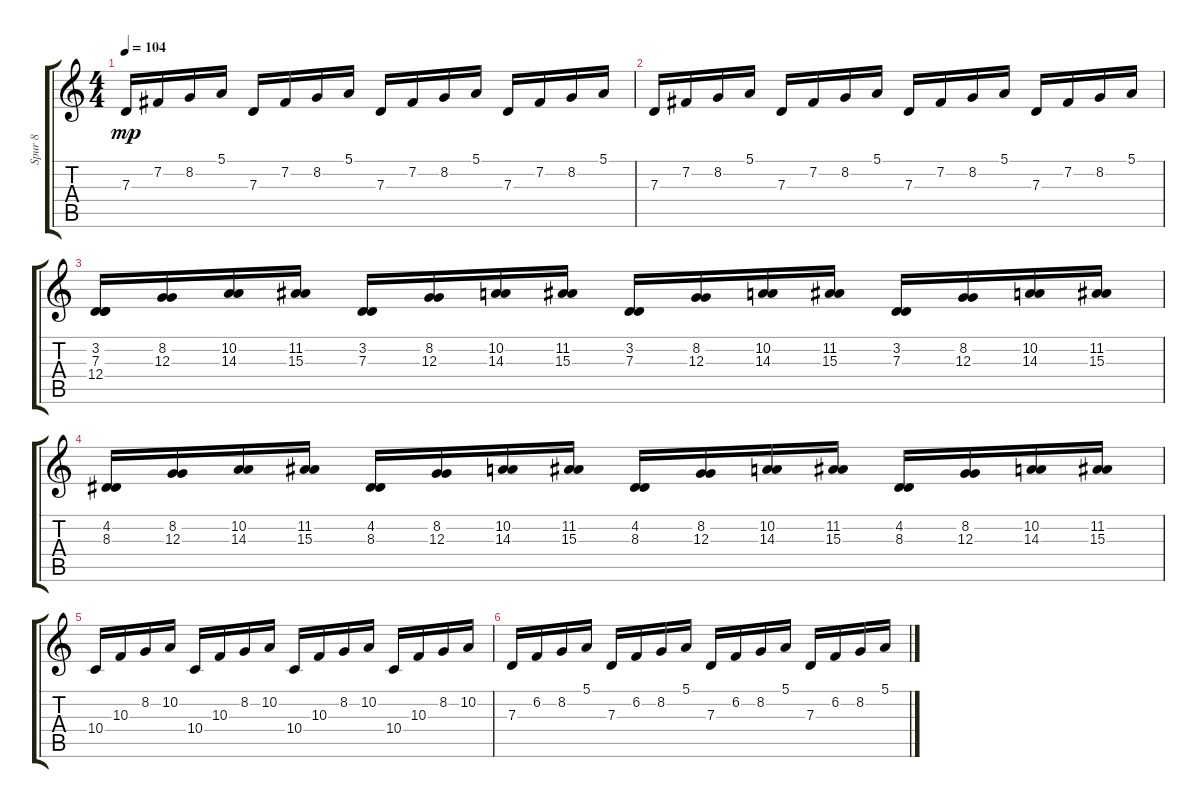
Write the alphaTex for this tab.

\track ("Spur 8" "Spur 8") {instrument electricpiano2}
\staff {score tabs}
\tuning (E4 B3 G3 D3 A2 E2) {hide}
\ts (4 4)
\tempo 104
\clef g2
\ks c
7.3.16{dy mp} 7.2.16 8.2.16 5.1.16 7.3.16 7.2.16 8.2.16 5.1.16 7.3.16 7.2.16 8.2.16 5.1.16 7.3.16 7.2.16 8.2.16 5.1.16 |
7.3.16 7.2.16 8.2.16 5.1.16 7.3.16 7.2.16 8.2.16 5.1.16 7.3.16 7.2.16 8.2.16 5.1.16 7.3.16 7.2.16 8.2.16 5.1.16 |
(3.2 7.3 12.4).16{volume 12} (8.2 12.3).16{volume 12} (10.2 14.3).16{volume 12} (11.2 15.3).16{volume 12} (3.2 7.3).16{volume 12} (8.2 12.3).16{volume 12} (10.2 14.3).16{volume 11} (11.2 15.3).16{volume 11} (3.2 7.3).16{volume 11} (8.2 12.3).16{volume 11} (10.2 14.3).16{volume 11} (11.2 15.3).16{volume 10} (3.2 7.3).16{volume 10} (8.2 12.3).16{volume 10} (10.2 14.3).16{volume 10} (11.2 15.3).16{volume 10} |
(4.2 8.3).16{volume 9} (8.2 12.3).16{volume 9} (10.2 14.3).16{volume 9} (11.2 15.3).16{volume 9} (4.2 8.3).16{volume 9} (8.2 12.3).16{volume 8} (10.2 14.3).16{volume 8} (11.2 15.3).16{volume 8} (4.2 8.3).16{volume 8} (8.2 12.3).16{volume 8} (10.2 14.3).16{volume 8} (11.2 15.3).16{volume 7} (4.2 8.3).16{volume 7} (8.2 12.3).16{volume 7} (10.2 14.3).16{volume 7} (11.2 15.3).16{volume 6} |
10.4.16{volume 6} 10.3.16{volume 6} 8.2.16{volume 6} 10.2.16{volume 6} 10.4.16{volume 6} 10.3.16{volume 5} 8.2.16{volume 5} 10.2.16{volume 5} 10.4.16{volume 5} 10.3.16{volume 4} 8.2.16{volume 4} 10.2.16{volume 4} 10.4.16{volume 4} 10.3.16{volume 4} 8.2.16{volume 4} 10.2.16{volume 3} |
7.3.16{volume 3} 6.2.16{volume 3} 8.2.16{volume 3} 5.1.16{volume 3} 7.3.16{volume 2} 6.2.16{volume 2} 8.2.16{volume 2} 5.1.16{volume 2} 7.3.16{volume 2} 6.2.16{volume 1} 8.2.16{volume 1} 5.1.16{volume 1} 7.3.16{volume 1} 6.2.16{volume 1} 8.2.16{volume 0} 5.1.16{volume 0}
